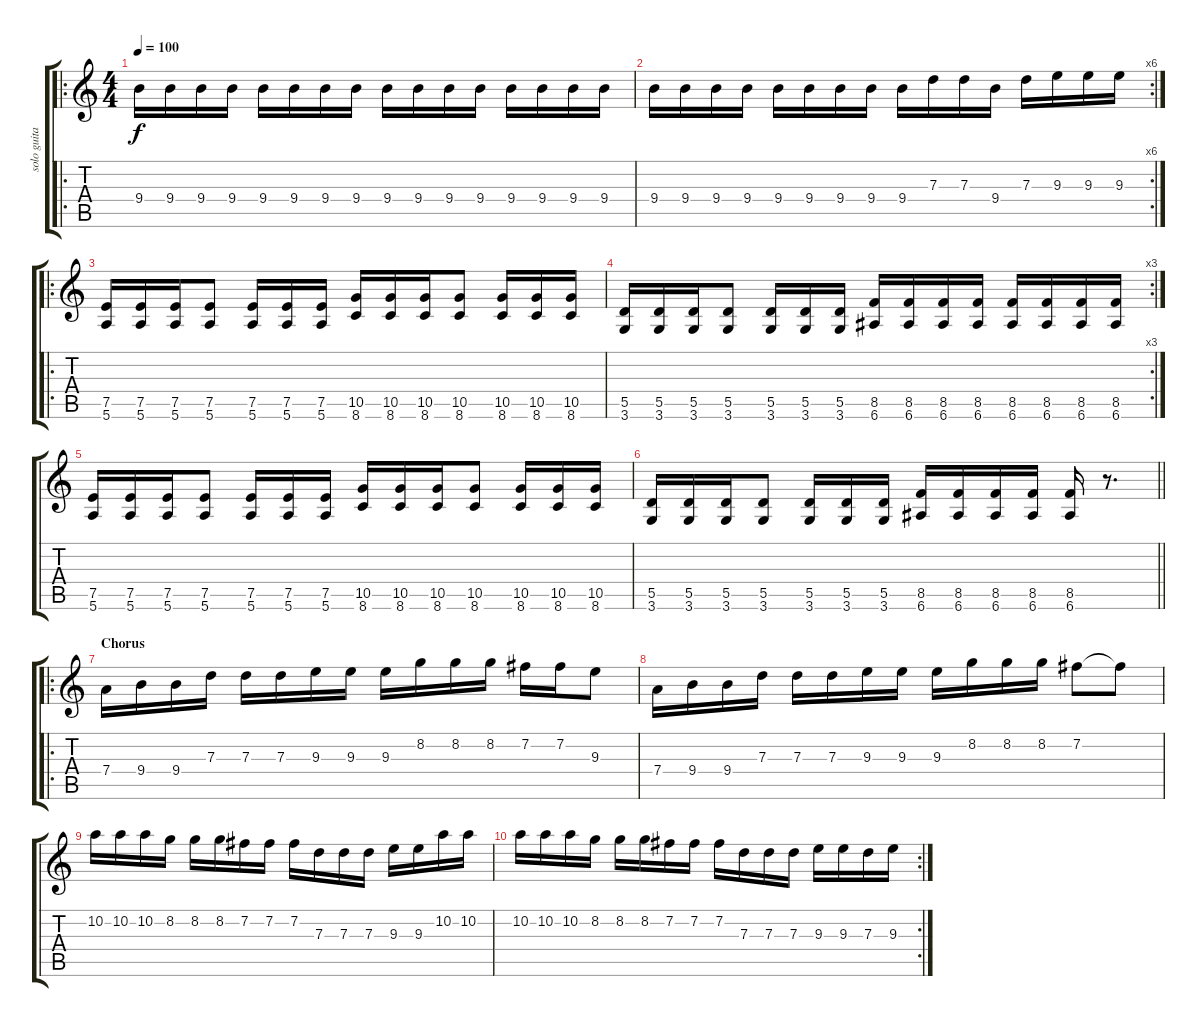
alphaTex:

\track ("solo guitar" "solo guita") {instrument distortionguitar}
\staff {score tabs}
\tuning (E4 B3 G3 D3 A2 E2) {hide}
\ro
\ts (4 4)
\tempo 100
\clef g2
\ks c
9.4.16{dy f} 9.4.16 9.4.16 9.4.16 9.4.16 9.4.16 9.4.16 9.4.16 9.4.16 9.4.16 9.4.16 9.4.16 9.4.16 9.4.16 9.4.16 9.4.16 |
\rc 6
9.4.16 9.4.16 9.4.16 9.4.16 9.4.16 9.4.16 9.4.16 9.4.16 9.4.16 7.3.16 7.3.16 9.4.16 7.3.16 9.3.16 9.3.16 9.3.16 |
\ro
(7.5 5.6).16 (7.5 5.6).16 (7.5 5.6).16 (7.5 5.6).8 (7.5 5.6).16 (7.5 5.6).16 (7.5 5.6).16 (10.5 8.6).16 (10.5 8.6).16 (10.5 8.6).16 (10.5 8.6).8 (10.5 8.6).16 (10.5 8.6).16 (10.5 8.6).16 |
\rc 3
(5.5 3.6).16 (5.5 3.6).16 (5.5 3.6).16 (5.5 3.6).8 (5.5 3.6).16 (5.5 3.6).16 (5.5 3.6).16 (8.5 6.6).16 (8.5 6.6).16 (8.5 6.6).16 (8.5 6.6).16 (8.5 6.6).16 (8.5 6.6).16 (8.5 6.6).16 (8.5 6.6).16 |
(7.5 5.6).16 (7.5 5.6).16 (7.5 5.6).16 (7.5 5.6).8 (7.5 5.6).16 (7.5 5.6).16 (7.5 5.6).16 (10.5 8.6).16 (10.5 8.6).16 (10.5 8.6).16 (10.5 8.6).8 (10.5 8.6).16 (10.5 8.6).16 (10.5 8.6).16 |
\barLineRight lightlight
(5.5 3.6).16 (5.5 3.6).16 (5.5 3.6).16 (5.5 3.6).8 (5.5 3.6).16 (5.5 3.6).16 (5.5 3.6).16 (8.5 6.6).16 (8.5 6.6).16 (8.5 6.6).16 (8.5 6.6).16 (8.5 6.6).16 r.8{d} |
\ro
\section ("" "Chorus")
7.4.16 9.4.16 9.4.16 7.3.16 7.3.16 7.3.16 9.3.16 9.3.16 9.3.16 8.2.16 8.2.16 8.2.16 7.2.16 7.2.16 9.3.8 |
7.4.16 9.4.16 9.4.16 7.3.16 7.3.16 7.3.16 9.3.16 9.3.16 9.3.16 8.2.16 8.2.16 8.2.16 7.2.8 7.2{t}.8 |
10.2.16 10.2.16 10.2.16 8.2.16 8.2.16 8.2.16 7.2.16 7.2.16 7.2.16 7.3.16 7.3.16 7.3.16 9.3.16 9.3.16 10.2.16 10.2.16 |
\rc 2
10.2.16 10.2.16 10.2.16 8.2.16 8.2.16 8.2.16 7.2.16 7.2.16 7.2.16 7.3.16 7.3.16 7.3.16 9.3.16 9.3.16 7.3.16 9.3.16
